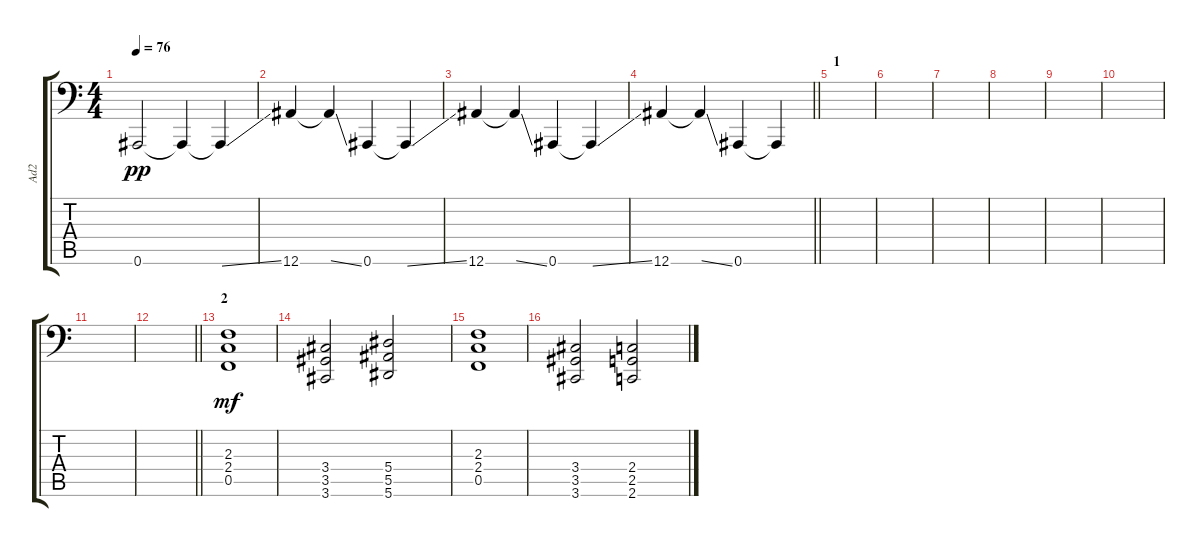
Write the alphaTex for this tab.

\track ("Ad2" "Ad2") {instrument synthstrings2}
\staff {score tabs}
\tuning (C4 G3 Eb3 Bb2 F2 Bb1) {hide}
\ts (4 4)
\tempo 76
\clef f4
\ks c
0.6.2{dy pp volume 10} 0.6{t}.4 0.6{ss t}.4 |
12.6.4 12.6{ss t}.4 0.6.4 0.6{ss t}.4 |
12.6.4 12.6{ss t}.4 0.6.4 0.6{ss t}.4 |
\barLineRight lightlight
12.6.4 12.6{ss t}.4 0.6.4 0.6{t}.4 |
\section ("" "1")
|
|
|
|
|
|
|
\barLineRight lightlight
|
\section ("" "2")
(2.3 2.4 0.5).1{dy mf} |
(3.4 3.5 3.6).2 (5.4 5.5 5.6).2 |
(2.3 2.4 0.5).1 |
(3.4 3.5 3.6).2 (2.4 2.5 2.6).2
